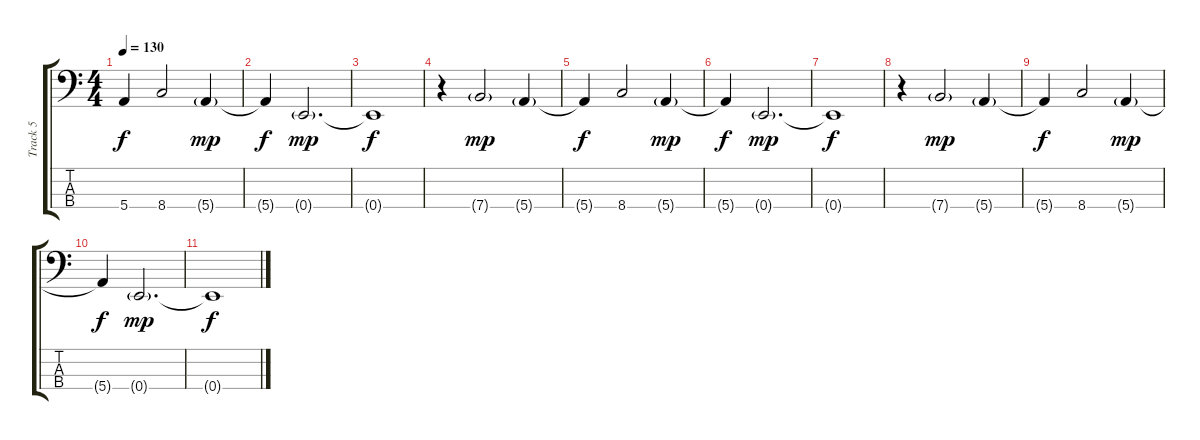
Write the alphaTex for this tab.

\track ("Track 5" "Track 5") {instrument electricguitarclean}
\staff {score tabs}
\tuning (G2 D2 A1 E1) {hide}
\ts (4 4)
\tempo 130
\clef f4
\ks c
5.4{t}.4{dy f} 8.4.2 5.4{g}.4{dy mp} |
5.4{t}.4{dy f} 0.4{g}.2{d dy mp} |
0.4{t}.1{dy f} |
r.4 7.4{g}.2{dy mp} 5.4{g}.4 |
5.4{t}.4{dy f} 8.4.2 5.4{g}.4{dy mp} |
5.4{t}.4{dy f} 0.4{g}.2{d dy mp} |
0.4{t}.1{dy f} |
r.4 7.4{g}.2{dy mp} 5.4{g}.4 |
5.4{t}.4{dy f} 8.4.2 5.4{g}.4{dy mp} |
5.4{t}.4{dy f} 0.4{g}.2{d dy mp} |
0.4{t}.1{dy f}
